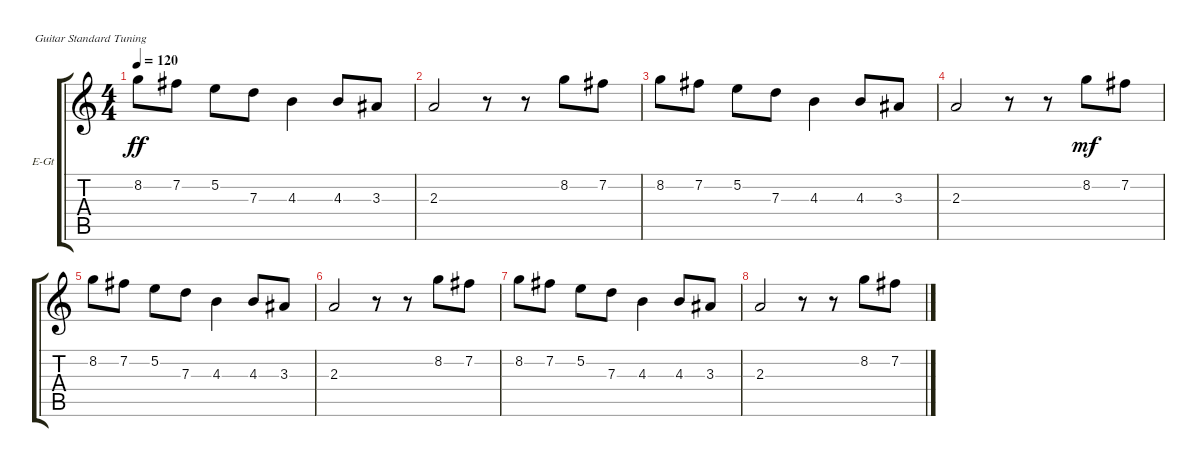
\defaultSystemsLayout 4
\bracketExtendMode groupsimilarinstruments
\firstSystemTrackNameOrientation horizontal
\otherSystemsTrackNameOrientation horizontal
\track ("Electric Guitar" "E-Gt") {instrument overdrivenguitar}
\staff {score tabs}
\tuning (E4 B3 G3 D3 A2 E2)
\ts (4 4)
\tempo 120
\clef g2
\ks c
8.2.8{dy ff} 7.2.8 5.2.8 7.3.8 4.3.4 4.3.8 3.3.8 |
2.3.2 r.8 r.8 8.2.8 7.2.8 |
8.2.8 7.2.8 5.2.8 7.3.8 4.3.4 4.3.8 3.3.8 |
2.3.2 r.8 r.8 8.2.8{dy mf} 7.2.8 |
8.2.8 7.2.8 5.2.8 7.3.8 4.3.4 4.3.8 3.3.8 |
2.3.2 r.8 r.8 8.2.8 7.2.8 |
8.2.8 7.2.8 5.2.8 7.3.8 4.3.4 4.3.8 3.3.8 |
2.3.2 r.8 r.8 8.2.8 7.2.8
